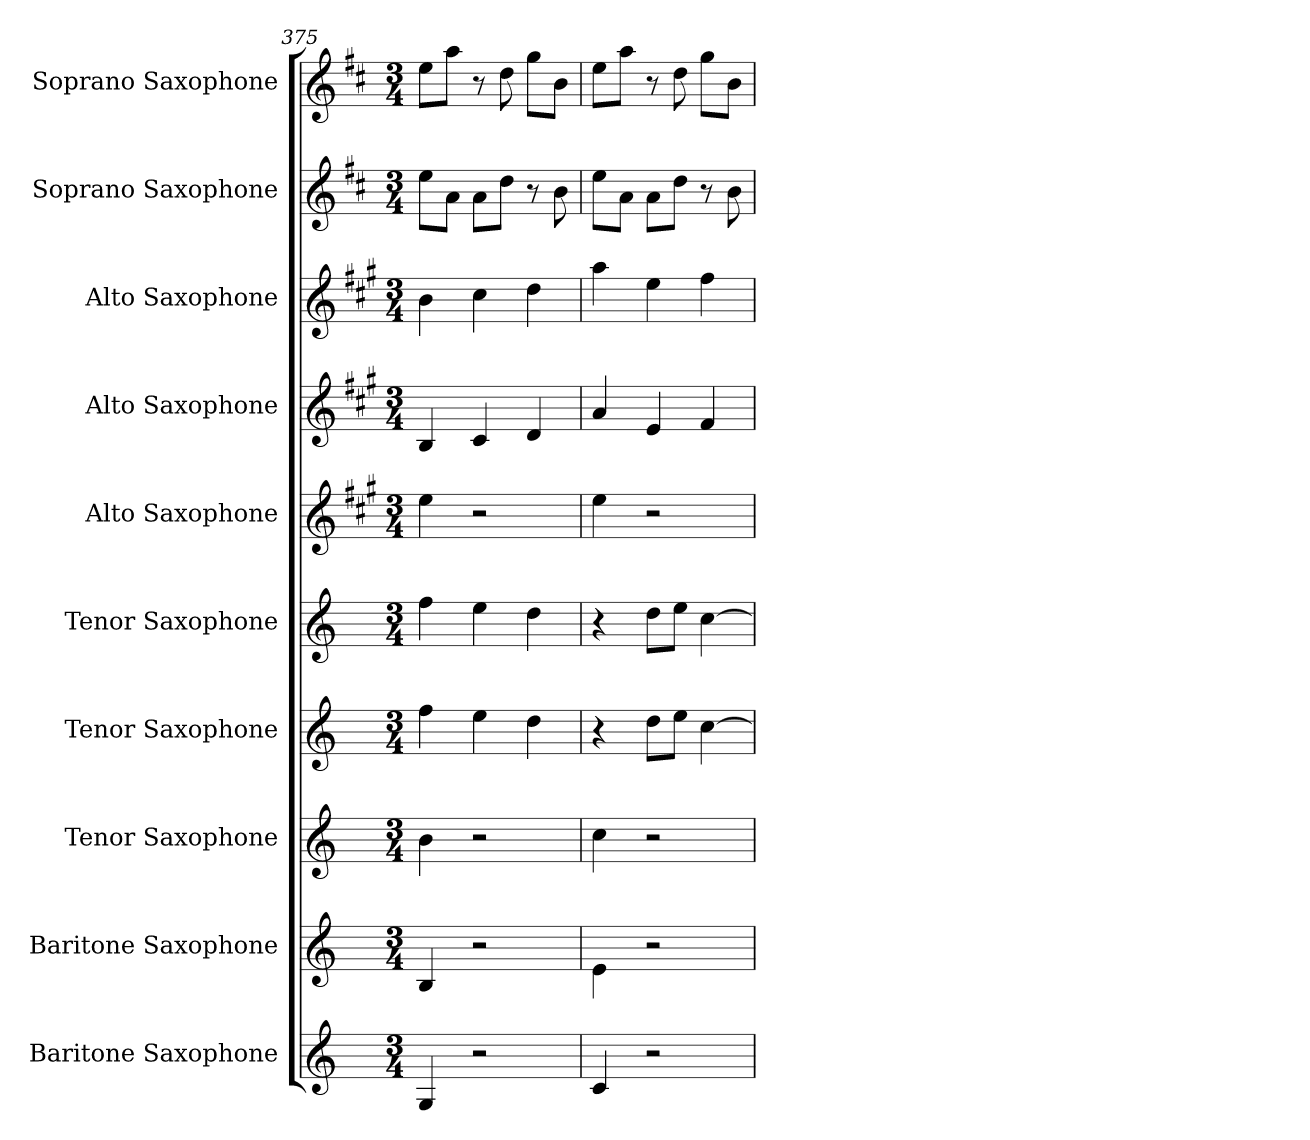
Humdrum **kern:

**kern	**kern	**kern	**kern	**kern	**kern	**kern	**kern	**kern	**kern
*part10	*part9	*part8	*part7	*part6	*part5	*part4	*part3	*part2	*part1
*staff10	*staff9	*staff8	*staff7	*staff6	*staff5	*staff4	*staff3	*staff2	*staff1
*I"Baritone Saxophone	*I"Baritone Saxophone	*I"Tenor Saxophone	*I"Tenor Saxophone	*I"Tenor Saxophone	*I"Alto Saxophone	*I"Alto Saxophone	*I"Alto Saxophone	*I"Soprano Saxophone	*I"Soprano Saxophone
*I'Bar. Sax.	*I'Bar. Sax.	*I'T. Sax.	*I'T. Sax.	*I'T. Sax.	*I'A. Sax.	*I'A. Sax.	*I'A. Sax.	*I'S. Sax.	*I'S. Sax.
*clefG2	*clefG2	*clefG2	*clefG2	*clefG2	*clefG2	*clefG2	*clefG2	*clefG2	*clefG2
*ITrd12c21	*ITrd12c21	*ITrd8c14	*ITrd8c14	*ITrd8c14	*ITrd5c9	*ITrd5c9	*ITrd5c9	*ITrd1c2	*ITrd1c2
*k[]	*k[]	*k[]	*k[]	*k[]	*k[]	*k[]	*k[]	*k[]	*k[]
*M3/4	*M3/4	*M3/4	*M3/4	*M3/4	*M3/4	*M3/4	*M3/4	*M3/4	*M3/4
=375	=375	=375	=375	=375	=375	=375	=375	=375	=375
4GG/	4BB/	4B\	4f\	4f\	4g\	4D/	4d\	8dd\L	8dd\L
.	.	.	.	.	.	.	.	8g\J	8gg\J
2r	2r	2r	4e\	4e\	2r	4E/	4e\	8g\L	8r
.	.	.	.	.	.	.	.	8cc\J	8cc\
.	.	.	4d\	4d\	.	4F/	4f\	8r	8ff\L
.	.	.	.	.	.	.	.	8a\	8a\J
=376	=376	=376	=376	=376	=376	=376	=376	=376	=376
4C/	4E\	4c\	4r	4r	4g\	4c/	4cc\	8dd\L	8dd\L
.	.	.	.	.	.	.	.	8g\J	8gg\J
2r	2r	2r	8d\L	8d\L	2r	4G/	4g\	8g\L	8r
.	.	.	8e\J	8e\J	.	.	.	8cc\J	8cc\
.	.	.	[4c\	[4c\	.	4A/	4a\	8r	8ff\L
.	.	.	.	.	.	.	.	8a\	8a\J
=	=	=	=	=	=	=	=	=	=
*-	*-	*-	*-	*-	*-	*-	*-	*-	*-
